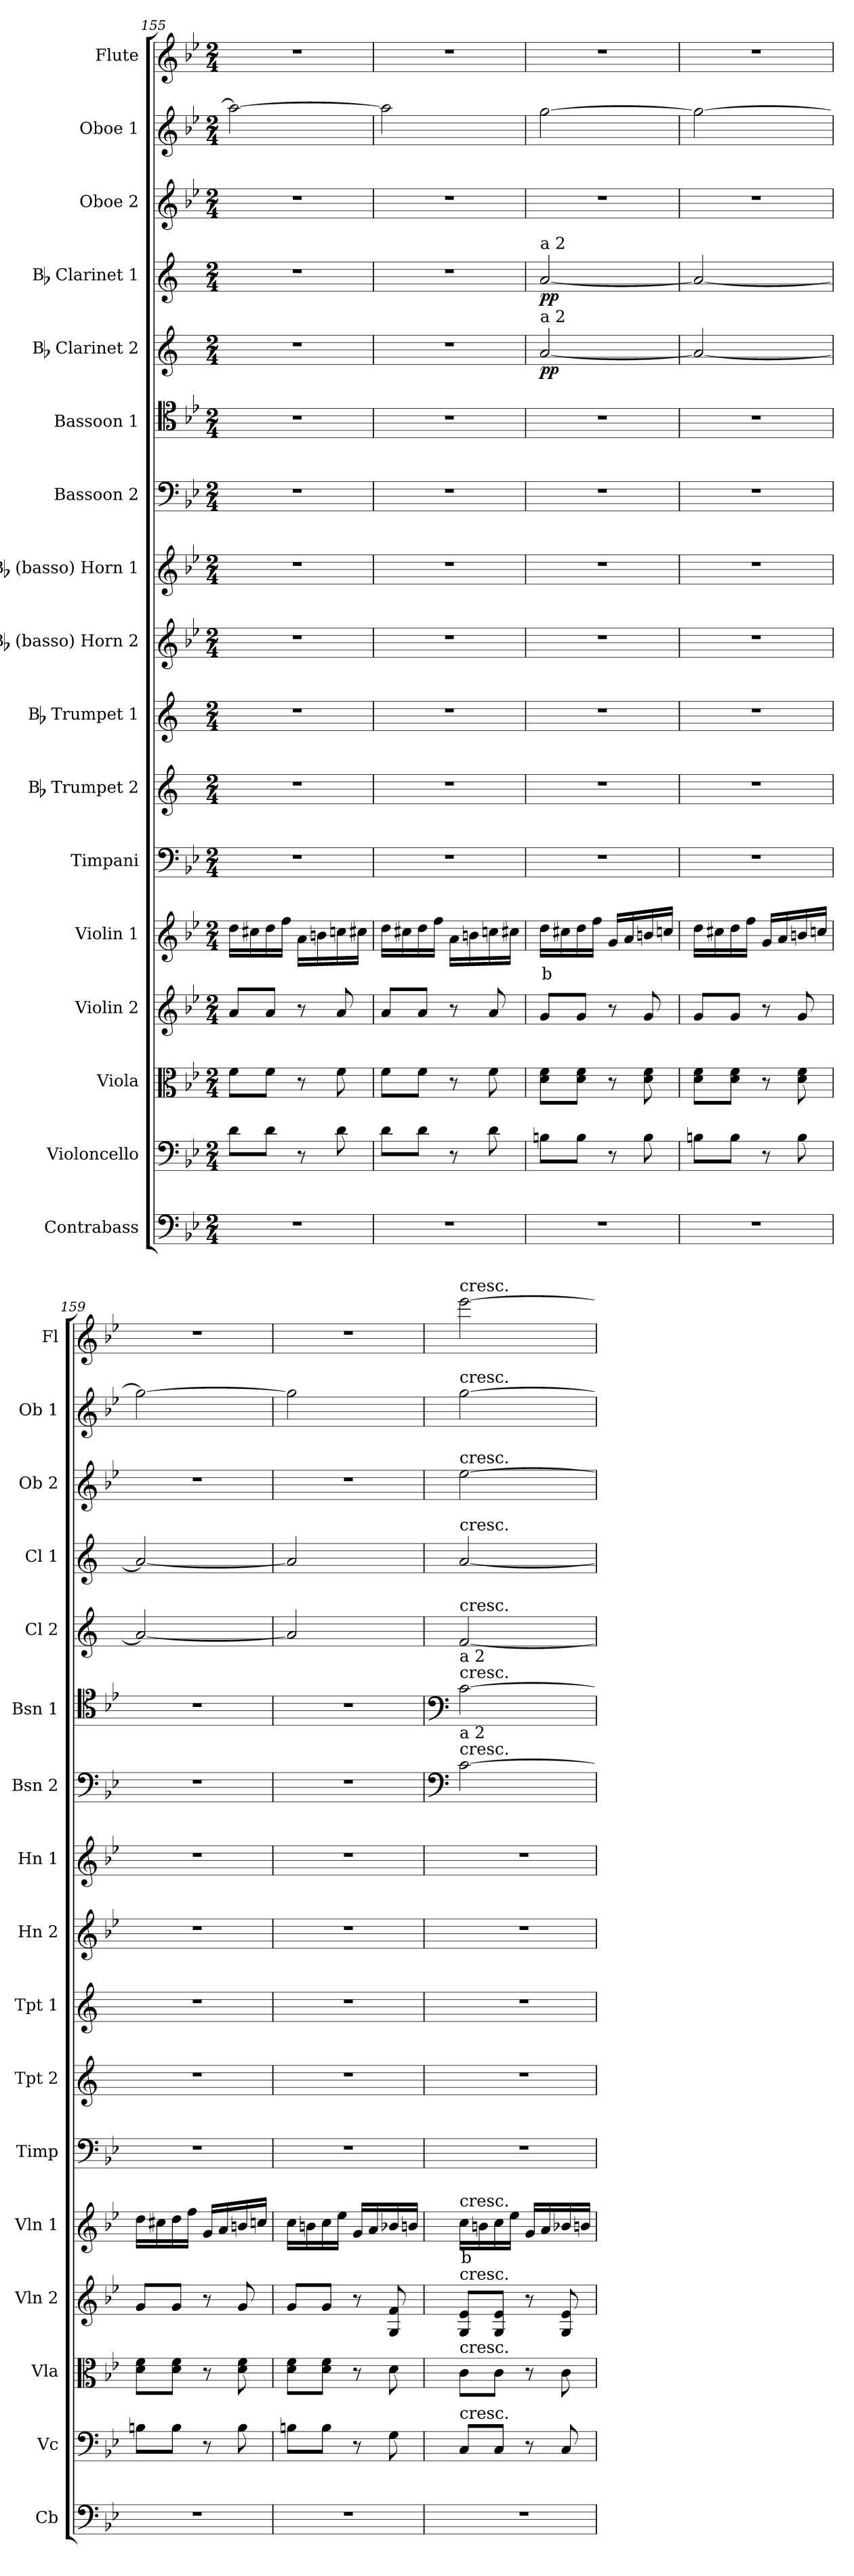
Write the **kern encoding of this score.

**kern	**kern	**kern	**kern	**kern	**text	**kern	**kern	**kern	**kern	**kern	**kern	**kern	**kern	**dynam	**kern	**dynam	**kern	**kern	**kern
*part17	*part16	*part15	*part14	*part13	*part13	*part12	*part11	*part10	*part9	*part8	*part7	*part6	*part5	*part5	*part4	*part4	*part3	*part2	*part1
*staff17	*staff16	*staff15	*staff14	*staff13	*staff13	*staff12	*staff11	*staff10	*staff9	*staff8	*staff7	*staff6	*staff5	*staff5	*staff4	*staff4	*staff3	*staff2	*staff1
*I"Contrabass	*I"Violoncello	*I"Viola	*I"Violin 2	*I"Violin 1	*	*I"Timpani	*I"Bb Trumpet 2	*I"Bb Trumpet 1	*I"Bb (basso) Horn 2	*I"Bb (basso) Horn 1	*I"Bassoon 2	*I"Bassoon 1	*I"Bb Clarinet 2	*	*I"Bb Clarinet 1	*	*I"Oboe 2	*I"Oboe 1	*I"Flute
*I'Cb	*I'Vc	*I'Vla	*I'Vln 2	*I'Vln 1	*	*I'Timp	*I'Tpt 2	*I'Tpt 1	*I'Hn 2	*I'Hn 1	*I'Bsn 2	*I'Bsn 1	*I'Cl 2	*	*I'Cl 1	*	*I'Ob 2	*I'Ob 1	*I'Fl
*clefF4	*clefF4	*clefC3	*clefG2	*clefG2	*	*clefF4	*clefG2	*clefG2	*clefG2	*clefG2	*clefF4	*clefC4	*clefG2	*	*clefG2	*	*clefG2	*clefG2	*clefG2
*ITrd7c12	*	*	*	*	*	*	*ITrd1c2	*ITrd1c2	*ITrd8c14	*ITrd8c14	*	*	*ITrd1c2	*	*ITrd1c2	*	*	*	*
*k[b-e-]	*k[b-e-]	*k[b-e-]	*k[b-e-]	*k[b-e-]	*	*k[b-e-]	*k[b-e-]	*k[b-e-]	*k[b-e-]	*k[b-e-]	*k[b-e-]	*k[b-e-]	*k[b-e-]	*	*k[b-e-]	*	*k[b-e-]	*k[b-e-]	*k[b-e-]
*M2/4	*M2/4	*M2/4	*M2/4	*M2/4	*	*M2/4	*M2/4	*M2/4	*M2/4	*M2/4	*M2/4	*M2/4	*M2/4	*	*M2/4	*	*M2/4	*M2/4	*M2/4
=155	=155	=155	=155	=155	=155	=155	=155	=155	=155	=155	=155	=155	=155	=155	=155	=155	=155	=155	=155
2r	8d\L	8f\L	8a/L	16dd\LL	.	2r	2r	2r	2r	2r	2r	2r	2r	.	2r	.	2r	2aa\_	2r
.	.	.	.	16cc#X\	.	.	.	.	.	.	.	.	.	.	.	.	.	.	.
.	8d\J	8f\J	8a/J	16dd\	.	.	.	.	.	.	.	.	.	.	.	.	.	.	.
.	.	.	.	16ff\JJ	.	.	.	.	.	.	.	.	.	.	.	.	.	.	.
.	8r	8r	8r	16a\LL	.	.	.	.	.	.	.	.	.	.	.	.	.	.	.
.	.	.	.	16bn\	.	.	.	.	.	.	.	.	.	.	.	.	.	.	.
.	8d\	8f\	8a/	16ccn\	.	.	.	.	.	.	.	.	.	.	.	.	.	.	.
.	.	.	.	16cc#X\JJ	.	.	.	.	.	.	.	.	.	.	.	.	.	.	.
=156	=156	=156	=156	=156	=156	=156	=156	=156	=156	=156	=156	=156	=156	=156	=156	=156	=156	=156	=156
2r	8d\L	8f\L	8a/L	16dd\LL	.	2r	2r	2r	2r	2r	2r	2r	2r	.	2r	.	2r	2aa\]	2r
.	.	.	.	16cc#X\	.	.	.	.	.	.	.	.	.	.	.	.	.	.	.
.	8d\J	8f\J	8a/J	16dd\	.	.	.	.	.	.	.	.	.	.	.	.	.	.	.
.	.	.	.	16ff\JJ	.	.	.	.	.	.	.	.	.	.	.	.	.	.	.
.	8r	8r	8r	16a\LL	.	.	.	.	.	.	.	.	.	.	.	.	.	.	.
.	.	.	.	16bn\	.	.	.	.	.	.	.	.	.	.	.	.	.	.	.
.	8d\	8f\	8a/	16ccn\	.	.	.	.	.	.	.	.	.	.	.	.	.	.	.
.	.	.	.	16cc#X\JJ	.	.	.	.	.	.	.	.	.	.	.	.	.	.	.
=157	=157	=157	=157	=157	=157	=157	=157	=157	=157	=157	=157	=157	=157	=157	=157	=157	=157	=157	=157
!	!	!	!	!	!	!	!	!	!	!	!	!	!	!	!LO:TX:a:t=a 2	!	!	!	!
!	!	!	!	!	!	!	!	!	!	!	!	!	!LO:TX:a:t=a 2	!	!	!	!	!	!
!	!	!	!	!	!LO:LY:b:color=#FF0000	!	!	!	!	!	!	!	!	!LO:DY:b	!	!LO:DY:b	!	!	!
2r	8Bn\L	8d\ 8f\L	8g/L	16dd\LL	b	2r	2r	2r	2r	2r	2r	2r	[2g/	pp	[2g/	pp	2r	[2gg\	2r
.	.	.	.	16cc#X\	.	.	.	.	.	.	.	.	.	.	.	.	.	.	.
.	8B\J	8d\ 8f\J	8g/J	16dd\	.	.	.	.	.	.	.	.	.	.	.	.	.	.	.
.	.	.	.	16ff\JJ	.	.	.	.	.	.	.	.	.	.	.	.	.	.	.
.	8r	8r	8r	16g/LL	.	.	.	.	.	.	.	.	.	.	.	.	.	.	.
.	.	.	.	16a/	.	.	.	.	.	.	.	.	.	.	.	.	.	.	.
.	8B\	8d\ 8f\	8g/	16bn/	.	.	.	.	.	.	.	.	.	.	.	.	.	.	.
.	.	.	.	16ccn/JJ	.	.	.	.	.	.	.	.	.	.	.	.	.	.	.
=158	=158	=158	=158	=158	=158	=158	=158	=158	=158	=158	=158	=158	=158	=158	=158	=158	=158	=158	=158
2r	8Bn\L	8d\ 8f\L	8g/L	16dd\LL	.	2r	2r	2r	2r	2r	2r	2r	2g/_	.	2g/_	.	2r	2gg\_	2r
.	.	.	.	16cc#X\	.	.	.	.	.	.	.	.	.	.	.	.	.	.	.
.	8B\J	8d\ 8f\J	8g/J	16dd\	.	.	.	.	.	.	.	.	.	.	.	.	.	.	.
.	.	.	.	16ff\JJ	.	.	.	.	.	.	.	.	.	.	.	.	.	.	.
.	8r	8r	8r	16g/LL	.	.	.	.	.	.	.	.	.	.	.	.	.	.	.
.	.	.	.	16a/	.	.	.	.	.	.	.	.	.	.	.	.	.	.	.
.	8B\	8d\ 8f\	8g/	16bn/	.	.	.	.	.	.	.	.	.	.	.	.	.	.	.
.	.	.	.	16ccn/JJ	.	.	.	.	.	.	.	.	.	.	.	.	.	.	.
=159	=159	=159	=159	=159	=159	=159	=159	=159	=159	=159	=159	=159	=159	=159	=159	=159	=159	=159	=159
2r	8Bn\L	8d\ 8f\L	8g/L	16dd\LL	.	2r	2r	2r	2r	2r	2r	2r	2g/_	.	2g/_	.	2r	2gg\_	2r
.	.	.	.	16cc#X\	.	.	.	.	.	.	.	.	.	.	.	.	.	.	.
.	8B\J	8d\ 8f\J	8g/J	16dd\	.	.	.	.	.	.	.	.	.	.	.	.	.	.	.
.	.	.	.	16ff\JJ	.	.	.	.	.	.	.	.	.	.	.	.	.	.	.
.	8r	8r	8r	16g/LL	.	.	.	.	.	.	.	.	.	.	.	.	.	.	.
.	.	.	.	16a/	.	.	.	.	.	.	.	.	.	.	.	.	.	.	.
.	8B\	8d\ 8f\	8g/	16bn/	.	.	.	.	.	.	.	.	.	.	.	.	.	.	.
.	.	.	.	16ccn/JJ	.	.	.	.	.	.	.	.	.	.	.	.	.	.	.
!!LO:PB:g=z
=160	=160	=160	=160	=160	=160	=160	=160	=160	=160	=160	=160	=160	=160	=160	=160	=160	=160	=160	=160
2r	8Bn\L	8d\ 8f\L	8g/L	16cc\LL	.	2r	2r	2r	2r	2r	2r	2r	2g/]	.	2g/]	.	2r	2gg\]	2r
.	.	.	.	16bn\	.	.	.	.	.	.	.	.	.	.	.	.	.	.	.
.	8B\J	8d\ 8f\J	8g/J	16cc\	.	.	.	.	.	.	.	.	.	.	.	.	.	.	.
.	.	.	.	16ee-\JJ	.	.	.	.	.	.	.	.	.	.	.	.	.	.	.
.	8r	8r	8r	16g/LL	.	.	.	.	.	.	.	.	.	.	.	.	.	.	.
.	.	.	.	16a/	.	.	.	.	.	.	.	.	.	.	.	.	.	.	.
.	8G\	8d\	8G/ 8f/	16b-X/	.	.	.	.	.	.	.	.	.	.	.	.	.	.	.
.	.	.	.	16bn/JJ	.	.	.	.	.	.	.	.	.	.	.	.	.	.	.
=161	=161	=161	=161	=161	=161	=161	=161	=161	=161	=161	=161	=161	=161	=161	=161	=161	=161	=161	=161
*	*	*	*	*	*	*	*	*	*	*	*clefF4	*clefF4	*	*	*	*	*	*	*
!	!	!	!	!	!	!	!	!	!	!	!	!	!	!	!	!	!	!	!LO:TX:a:t=cresc.
!	!	!	!	!	!	!	!	!	!	!	!	!	!	!	!	!	!	!LO:TX:a:t=cresc.	!
!	!	!	!	!	!	!	!	!	!	!	!	!	!	!	!	!	!LO:TX:a:t=cresc.	!	!
!	!	!	!	!	!	!	!	!	!	!	!	!	!	!	!LO:TX:a:t=cresc.	!	!	!	!
!	!	!	!	!	!	!	!	!	!	!	!	!	!LO:TX:a:t=cresc.	!	!	!	!	!	!
!	!	!	!	!	!	!	!	!	!	!	!	!LO:TX:a:t=cresc.	!	!	!	!	!	!	!
!	!	!	!	!	!	!	!	!	!	!	!	!LO:TX:a:t=a 2	!	!	!	!	!	!	!
!	!	!	!	!	!	!	!	!	!	!	!LO:TX:a:t=cresc.	!	!	!	!	!	!	!	!
!	!	!	!	!	!	!	!	!	!	!	!LO:TX:a:t=a 2	!	!	!	!	!	!	!	!
!	!	!	!	!LO:TX:a:t=cresc.	!	!	!	!	!	!	!	!	!	!	!	!	!	!	!
!	!	!	!LO:TX:a:t=cresc.	!	!	!	!	!	!	!	!	!	!	!	!	!	!	!	!
!	!	!LO:TX:a:t=cresc.	!	!	!	!	!	!	!	!	!	!	!	!	!	!	!	!	!
!	!LO:TX:a:t=cresc.	!	!	!	!	!	!	!	!	!	!	!	!	!	!	!	!	!	!
!	!	!	!	!	!LO:LY:b:color=#FF0000	!	!	!	!	!	!	!	!	!	!	!	!	!	!
2r	8C/L	8c\L	8G/ 8e-/L	16cc\LL	b	2r	2r	2r	2r	2r	[2c\	[2c\	[2e-/	.	[2g/	.	[2ee-\	[2gg\	[2eee-\
.	.	.	.	16bn\	.	.	.	.	.	.	.	.	.	.	.	.	.	.	.
.	8C/J	8c\J	8G/ 8e-/J	16cc\	.	.	.	.	.	.	.	.	.	.	.	.	.	.	.
.	.	.	.	16ee-\JJ	.	.	.	.	.	.	.	.	.	.	.	.	.	.	.
.	8r	8r	8r	16g/LL	.	.	.	.	.	.	.	.	.	.	.	.	.	.	.
.	.	.	.	16a/	.	.	.	.	.	.	.	.	.	.	.	.	.	.	.
.	8C/	8c\	8G/ 8e-/	16b-X/	.	.	.	.	.	.	.	.	.	.	.	.	.	.	.
.	.	.	.	16bn/JJ	.	.	.	.	.	.	.	.	.	.	.	.	.	.	.
=	=	=	=	=	=	=	=	=	=	=	=	=	=	=	=	=	=	=	=
*-	*-	*-	*-	*-	*-	*-	*-	*-	*-	*-	*-	*-	*-	*-	*-	*-	*-	*-	*-
